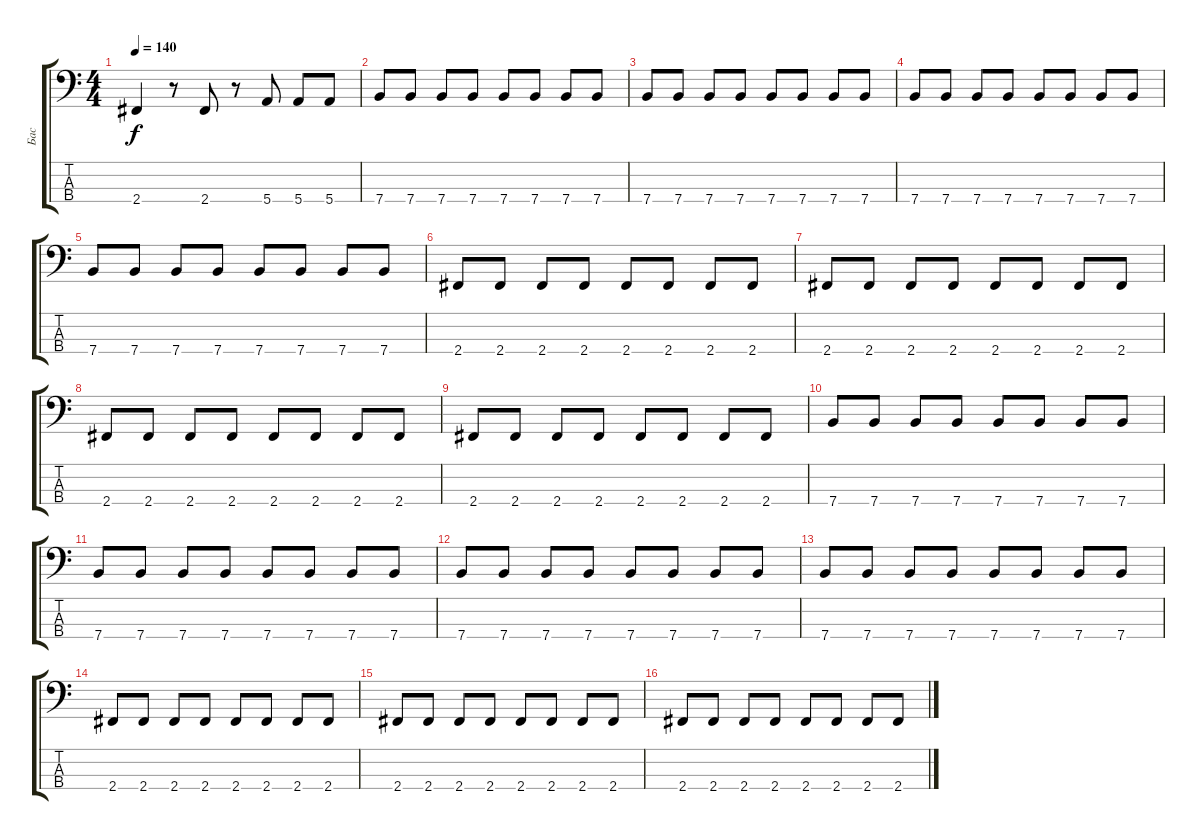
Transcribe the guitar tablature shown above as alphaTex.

\track ("Бас" "Бас") {instrument electricbassfinger}
\staff {score tabs}
\tuning (G2 D2 A1 E1) {hide}
\ts (4 4)
\tempo 140
\clef f4
\ks c
2.4.4{dy f} r.8 2.4.8 r.8 5.4.8 5.4.8 5.4.8 |
7.4.8 7.4.8 7.4.8 7.4.8 7.4.8 7.4.8 7.4.8 7.4.8 |
7.4.8 7.4.8 7.4.8 7.4.8 7.4.8 7.4.8 7.4.8 7.4.8 |
7.4.8 7.4.8 7.4.8 7.4.8 7.4.8 7.4.8 7.4.8 7.4.8 |
7.4.8 7.4.8 7.4.8 7.4.8 7.4.8 7.4.8 7.4.8 7.4.8 |
2.4.8 2.4.8 2.4.8 2.4.8 2.4.8 2.4.8 2.4.8 2.4.8 |
2.4.8 2.4.8 2.4.8 2.4.8 2.4.8 2.4.8 2.4.8 2.4.8 |
2.4.8 2.4.8 2.4.8 2.4.8 2.4.8 2.4.8 2.4.8 2.4.8 |
2.4.8 2.4.8 2.4.8 2.4.8 2.4.8 2.4.8 2.4.8 2.4.8 |
7.4.8 7.4.8 7.4.8 7.4.8 7.4.8 7.4.8 7.4.8 7.4.8 |
7.4.8 7.4.8 7.4.8 7.4.8 7.4.8 7.4.8 7.4.8 7.4.8 |
7.4.8 7.4.8 7.4.8 7.4.8 7.4.8 7.4.8 7.4.8 7.4.8 |
7.4.8 7.4.8 7.4.8 7.4.8 7.4.8 7.4.8 7.4.8 7.4.8 |
2.4.8 2.4.8 2.4.8 2.4.8 2.4.8 2.4.8 2.4.8 2.4.8 |
2.4.8 2.4.8 2.4.8 2.4.8 2.4.8 2.4.8 2.4.8 2.4.8 |
2.4.8 2.4.8 2.4.8 2.4.8 2.4.8 2.4.8 2.4.8 2.4.8
